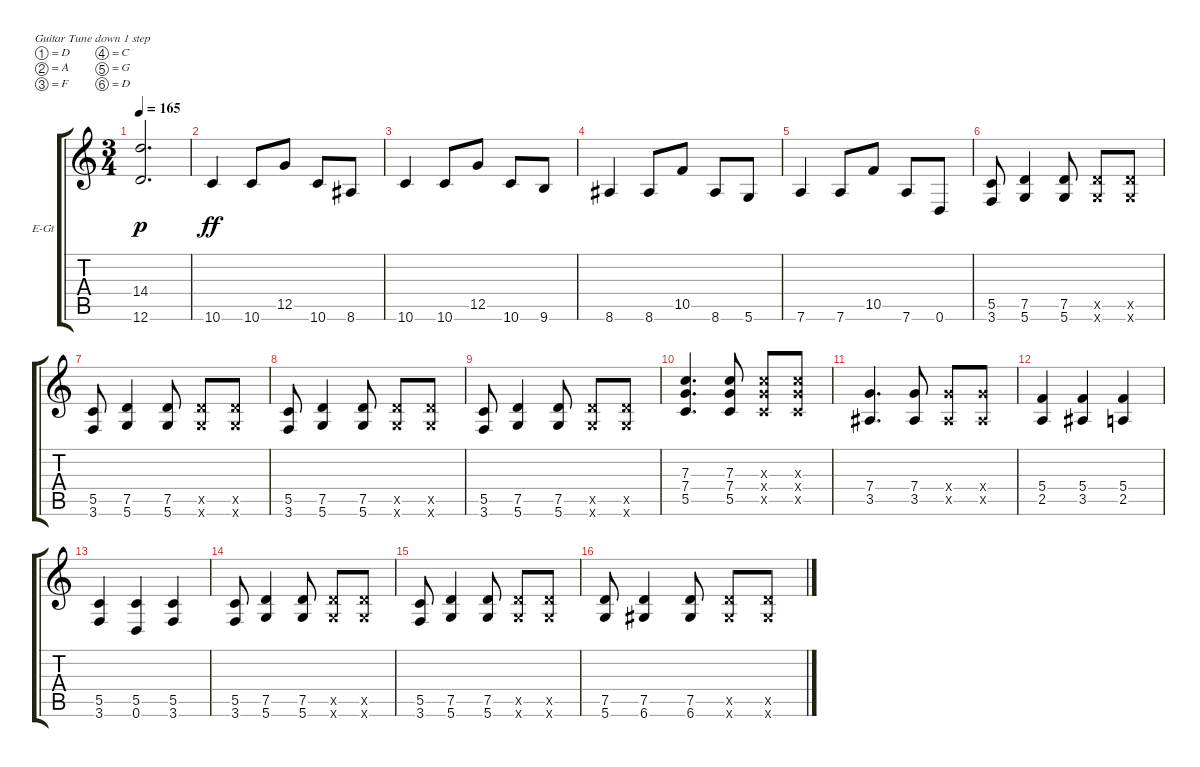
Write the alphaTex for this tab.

\bracketExtendMode groupsimilarinstruments
\firstSystemTrackNameOrientation horizontal
\otherSystemsTrackNameOrientation horizontal
\track ("Kaleb - Rhythm" "E-Gt") {instrument distortionguitar}
\staff {score tabs}
\tuning (D4 A3 F3 C3 G2 D2)
\ts (3 4)
\tempo 165
\clef g2
\ks c
(12.6{t} 14.4{t}).2{d dy p} |
10.6.4{dy ff} 10.6.8 12.5.8 10.6.8 8.6.8 |
10.6.4 10.6.8 12.5.8 10.6.8 9.6.8 |
8.6.4 8.6.8 10.5.8 8.6.8 5.6.8 |
7.6.4 7.6.8 10.5.8 7.6.8 0.6.8 |
(3.6 5.5).8 (5.6 7.5).4 (5.6 7.5).8 (5.6{x} 7.5{x}).8 (5.6{x} 7.5{x}).8 |
(3.6 5.5).8 (5.6 7.5).4 (5.6 7.5).8 (5.6{x} 7.5{x}).8 (5.6{x} 7.5{x}).8 |
(3.6 5.5).8 (5.6 7.5).4 (5.6 7.5).8 (5.6{x} 7.5{x}).8 (5.6{x} 7.5{x}).8 |
(3.6 5.5).8 (5.6 7.5).4 (5.6 7.5).8 (5.6{x} 7.5{x}).8 (5.6{x} 7.5{x}).8 |
(5.5 7.4 7.3).4{d} (5.5 7.4 7.3).8 (5.5{x} 7.4{x} 7.3{x}).8 (5.5{x} 7.4{x} 7.3{x}).8 |
(3.5 7.4).4{d} (3.5 7.4).8 (3.5{x} 7.4{x}).8 (3.5{x} 7.4{x}).8 |
(2.5 5.4).4 (3.5 5.4).4 (2.5 5.4).4 |
(3.6 5.5).4 (0.6 5.5).4 (3.6 5.5).4 |
(3.6 5.5).8 (5.6 7.5).4 (5.6 7.5).8 (5.6{x} 7.5{x}).8 (5.6{x} 7.5{x}).8 |
(3.6 5.5).8 (5.6 7.5).4 (5.6 7.5).8 (5.6{x} 7.5{x}).8 (5.6{x} 7.5{x}).8 |
(5.6 7.5).8 (6.6 7.5).4 (6.6 7.5).8 (6.6{x} 7.5{x}).8 (6.6{x} 7.5{x}).8
